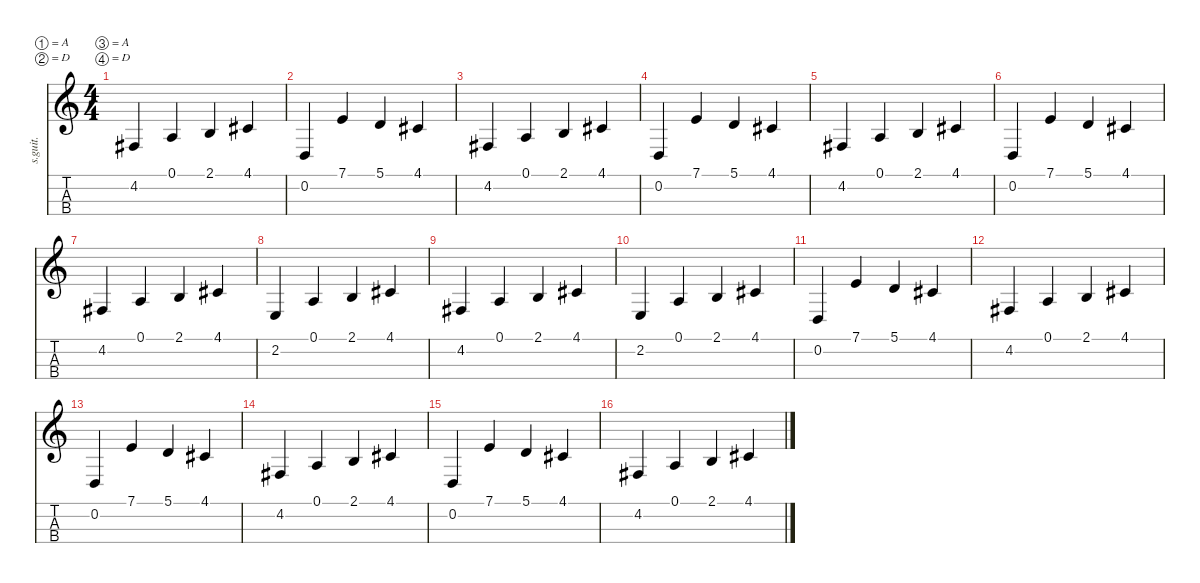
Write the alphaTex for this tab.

\defaultSystemsLayout 4
\hideDynamics
\bracketExtendMode nobrackets
\track ("Electric Bass" "s.guit.") {instrument electricbassfinger}
\staff {score tabs}
\tuning (A2 D2 A1 D1)
\ts (4 4)
\tempo (129 hide)
\clef g2
\ks c
4.2{acc #}.4{dy mf} 0.1.4 2.1.4 4.1{acc #}.4 |
0.2.4 7.1.4 5.1.4 4.1{acc #}.4 |
4.2{acc #}.4 0.1.4 2.1.4 4.1{acc #}.4 |
0.2.4 7.1.4 5.1.4 4.1{acc #}.4 |
4.2{acc #}.4 0.1.4 2.1.4 4.1{acc #}.4 |
0.2.4 7.1.4 5.1.4 4.1{acc #}.4 |
4.2{acc #}.4 0.1.4 2.1.4 4.1{acc #}.4 |
2.2.4 0.1.4 2.1.4 4.1{acc #}.4 |
4.2{acc #}.4 0.1.4 2.1.4 4.1{acc #}.4 |
2.2.4 0.1.4 2.1.4 4.1{acc #}.4 |
0.2.4 7.1.4 5.1.4 4.1{acc #}.4 |
4.2{acc #}.4 0.1.4 2.1.4 4.1{acc #}.4 |
0.2.4 7.1.4 5.1.4 4.1{acc #}.4 |
4.2{acc #}.4 0.1.4 2.1.4 4.1{acc #}.4 |
0.2.4 7.1.4 5.1.4 4.1{acc #}.4 |
4.2{acc #}.4 0.1.4 2.1.4 4.1{acc #}.4
